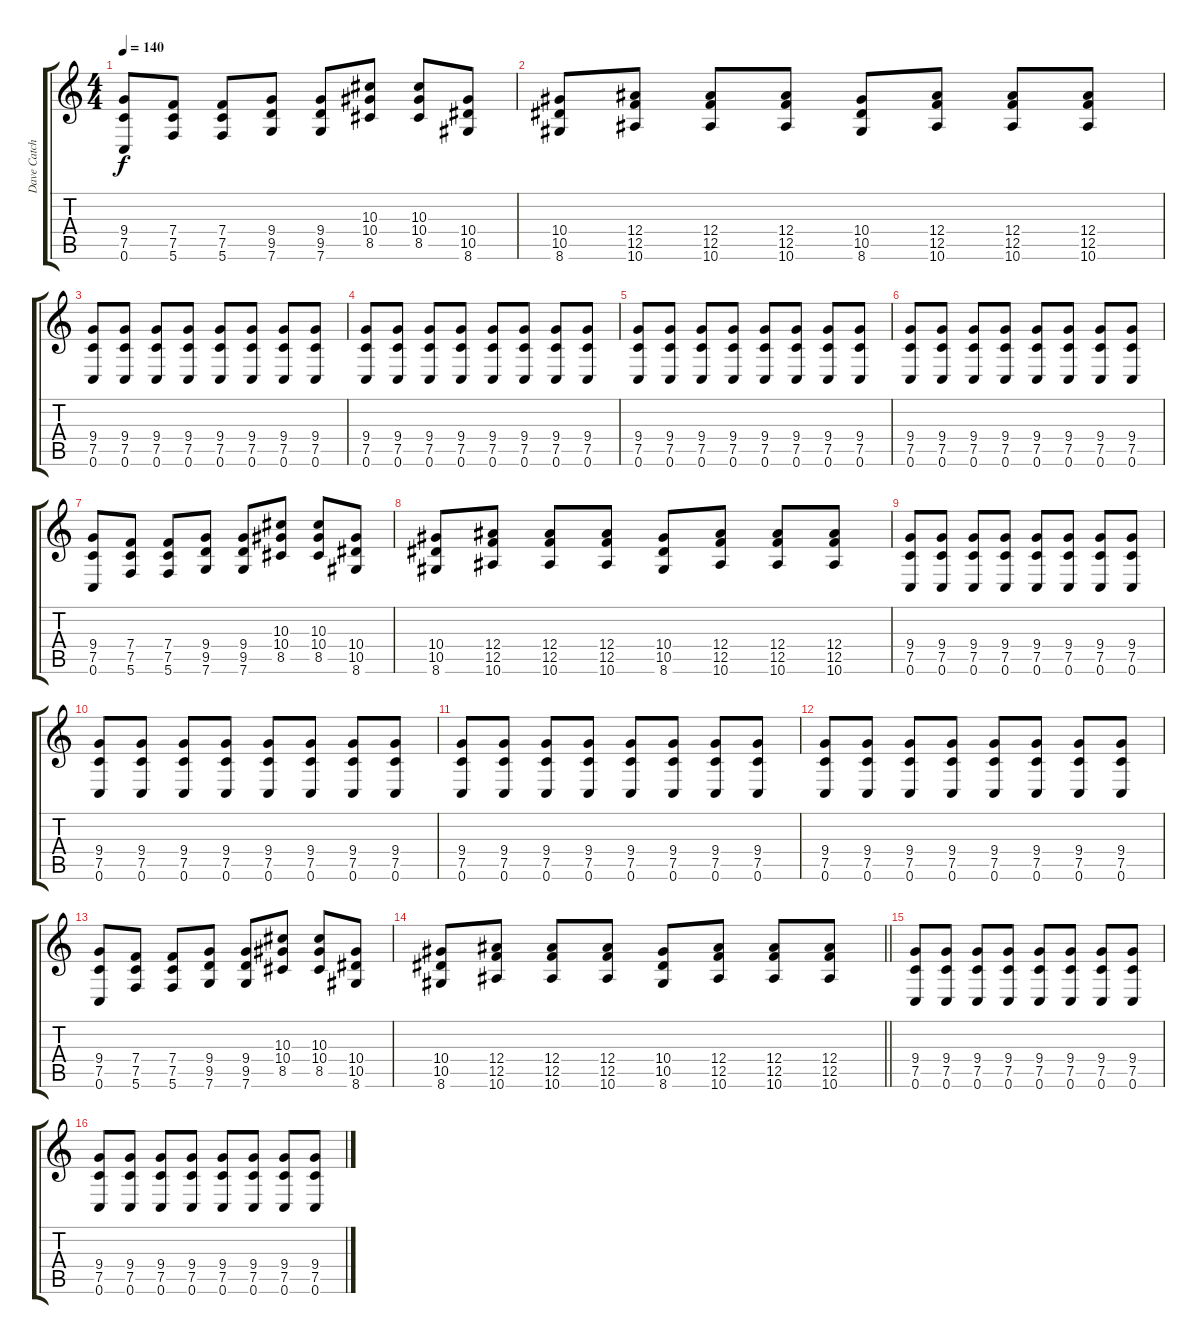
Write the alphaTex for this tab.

\track ("Dave Catching - Lead Guitar" "Dave Catch") {instrument overdrivenguitar}
\staff {score tabs}
\tuning (C4 G3 Eb3 Bb2 F2 C2) {hide}
\ts (4 4)
\tempo 140
\clef g2
\ks c
(9.4 7.5 0.6).8{dy f} (7.4 7.5 5.6).8 (7.4 7.5 5.6).8 (9.4 9.5 7.6).8 (9.4 9.5 7.6).8 (10.3 10.4 8.5).8 (10.3 10.4 8.5).8 (10.4 10.5 8.6).8 |
(10.4 10.5 8.6).8 (12.4 12.5 10.6).8 (12.4 12.5 10.6).8 (12.4 12.5 10.6).8 (10.4 10.5 8.6).8 (12.4 12.5 10.6).8 (12.4 12.5 10.6).8 (12.4 12.5 10.6).8 |
(9.4 7.5 0.6).8 (9.4 7.5 0.6).8 (9.4 7.5 0.6).8 (9.4 7.5 0.6).8 (9.4 7.5 0.6).8 (9.4 7.5 0.6).8 (9.4 7.5 0.6).8 (9.4 7.5 0.6).8 |
(9.4 7.5 0.6).8 (9.4 7.5 0.6).8 (9.4 7.5 0.6).8 (9.4 7.5 0.6).8 (9.4 7.5 0.6).8 (9.4 7.5 0.6).8 (9.4 7.5 0.6).8 (9.4 7.5 0.6).8 |
(9.4 7.5 0.6).8 (9.4 7.5 0.6).8 (9.4 7.5 0.6).8 (9.4 7.5 0.6).8 (9.4 7.5 0.6).8 (9.4 7.5 0.6).8 (9.4 7.5 0.6).8 (9.4 7.5 0.6).8 |
(9.4 7.5 0.6).8 (9.4 7.5 0.6).8 (9.4 7.5 0.6).8 (9.4 7.5 0.6).8 (9.4 7.5 0.6).8 (9.4 7.5 0.6).8 (9.4 7.5 0.6).8 (9.4 7.5 0.6).8 |
(9.4 7.5 0.6).8 (7.4 7.5 5.6).8 (7.4 7.5 5.6).8 (9.4 9.5 7.6).8 (9.4 9.5 7.6).8 (10.3 10.4 8.5).8 (10.3 10.4 8.5).8 (10.4 10.5 8.6).8 |
(10.4 10.5 8.6).8 (12.4 12.5 10.6).8 (12.4 12.5 10.6).8 (12.4 12.5 10.6).8 (10.4 10.5 8.6).8 (12.4 12.5 10.6).8 (12.4 12.5 10.6).8 (12.4 12.5 10.6).8 |
(9.4 7.5 0.6).8 (9.4 7.5 0.6).8 (9.4 7.5 0.6).8 (9.4 7.5 0.6).8 (9.4 7.5 0.6).8 (9.4 7.5 0.6).8 (9.4 7.5 0.6).8 (9.4 7.5 0.6).8 |
(9.4 7.5 0.6).8 (9.4 7.5 0.6).8 (9.4 7.5 0.6).8 (9.4 7.5 0.6).8 (9.4 7.5 0.6).8 (9.4 7.5 0.6).8 (9.4 7.5 0.6).8 (9.4 7.5 0.6).8 |
(9.4 7.5 0.6).8 (9.4 7.5 0.6).8 (9.4 7.5 0.6).8 (9.4 7.5 0.6).8 (9.4 7.5 0.6).8 (9.4 7.5 0.6).8 (9.4 7.5 0.6).8 (9.4 7.5 0.6).8 |
(9.4 7.5 0.6).8 (9.4 7.5 0.6).8 (9.4 7.5 0.6).8 (9.4 7.5 0.6).8 (9.4 7.5 0.6).8 (9.4 7.5 0.6).8 (9.4 7.5 0.6).8 (9.4 7.5 0.6).8 |
(9.4 7.5 0.6).8 (7.4 7.5 5.6).8 (7.4 7.5 5.6).8 (9.4 9.5 7.6).8 (9.4 9.5 7.6).8 (10.3 10.4 8.5).8 (10.3 10.4 8.5).8 (10.4 10.5 8.6).8 |
\barLineRight lightlight
(10.4 10.5 8.6).8 (12.4 12.5 10.6).8 (12.4 12.5 10.6).8 (12.4 12.5 10.6).8 (10.4 10.5 8.6).8 (12.4 12.5 10.6).8 (12.4 12.5 10.6).8 (12.4 12.5 10.6).8 |
(9.4 7.5 0.6).8 (9.4 7.5 0.6).8 (9.4 7.5 0.6).8 (9.4 7.5 0.6).8 (9.4 7.5 0.6).8 (9.4 7.5 0.6).8 (9.4 7.5 0.6).8 (9.4 7.5 0.6).8 |
(9.4 7.5 0.6).8 (9.4 7.5 0.6).8 (9.4 7.5 0.6).8 (9.4 7.5 0.6).8 (9.4 7.5 0.6).8 (9.4 7.5 0.6).8 (9.4 7.5 0.6).8 (9.4 7.5 0.6).8
